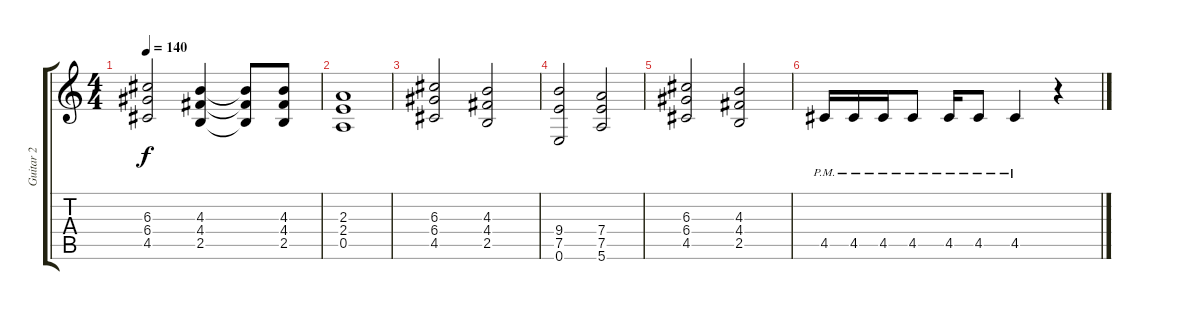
\track ("Guitar 2" "Guitar 2") {instrument distortionguitar}
\staff {score tabs}
\tuning (E4 B3 G3 D3 A2 E2) {hide}
\ts (4 4)
\tempo 140
\clef g2
\ks c
(6.3 6.4 4.5).2{dy f} (4.3 4.4 2.5).4 (4.3{t} 4.4{t} 2.5{t}).8 (4.3 4.4 2.5).8 |
(2.3 2.4 0.5).1 |
(6.3 6.4 4.5).2 (4.3 4.4 2.5).2 |
(9.4 7.5 0.6).2 (7.4 7.5 5.6).2 |
(6.3 6.4 4.5).2 (4.3 4.4 2.5).2 |
4.5{pm}.16 4.5{pm}.16 4.5{pm}.16 4.5{pm}.8 4.5{pm}.16 4.5{pm}.8 4.5{pm}.4 r.4
